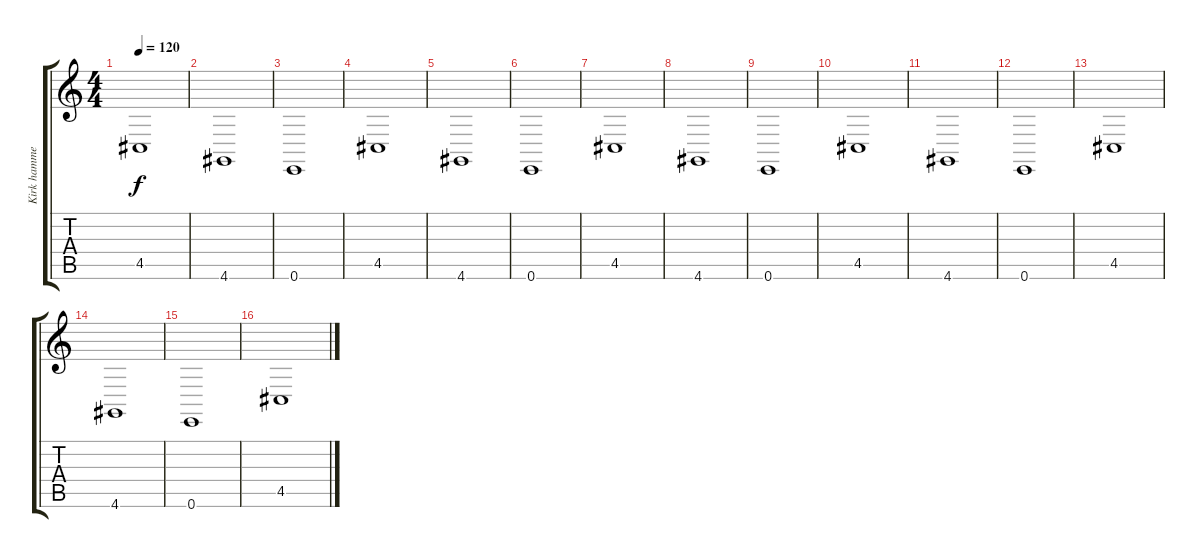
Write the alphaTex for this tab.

\track ("Kirk hammett" "Kirk hamme") {instrument violin}
\staff {score tabs}
\tuning (E4 B3 G3 D3 A2 E2) {hide}
\ts (4 4)
\tempo 120
\clef g2
\ks c
4.5.1{dy f} |
4.6.1 |
0.6.1 |
4.5.1 |
4.6.1 |
0.6.1 |
4.5.1 |
4.6.1 |
0.6.1 |
4.5.1 |
4.6.1 |
0.6.1 |
4.5.1 |
4.6.1 |
0.6.1 |
4.5.1
